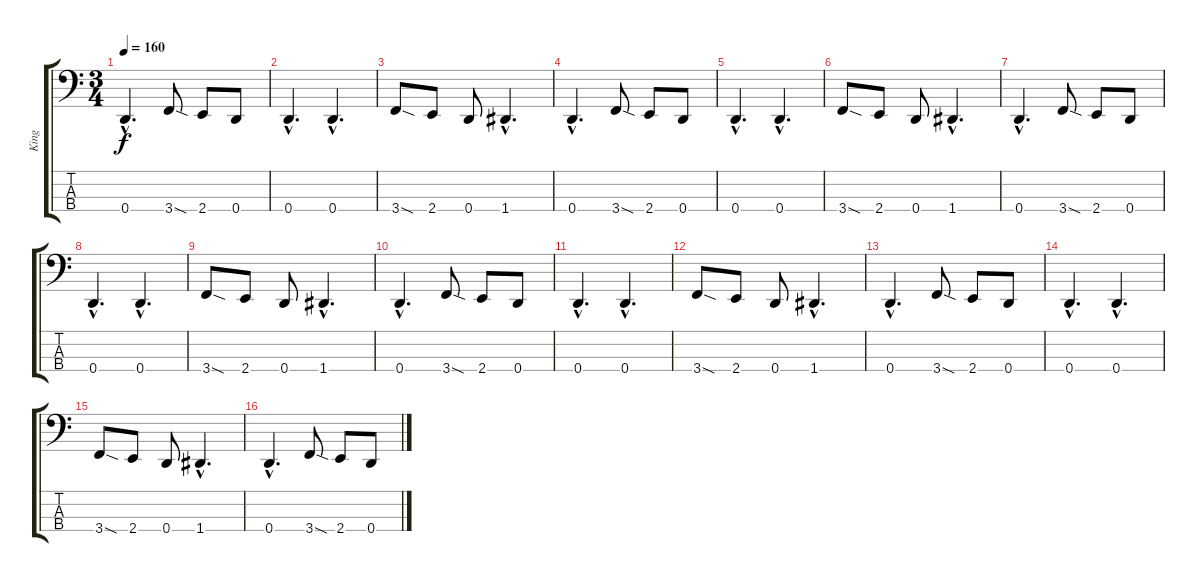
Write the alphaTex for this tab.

\track ("King" "King") {instrument electricbassfinger}
\staff {score tabs}
\tuning (F2 C2 G1 D1) {hide}
\ts (3 4)
\tempo 160
\clef f4
\ks c
0.4{hac}.4{d dy f} 3.4{sod}.8 2.4.8 0.4.8 |
0.4{hac}.4{d} 0.4{hac}.4{d} |
3.4{sod}.8 2.4.8 0.4.8 1.4{hac}.4{d} |
0.4{hac}.4{d volume 12} 3.4{sod}.8 2.4.8 0.4.8 |
0.4{hac}.4{d} 0.4{hac}.4{d} |
3.4{sod}.8 2.4.8 0.4.8 1.4{hac}.4{d} |
0.4{hac}.4{d} 3.4{sod}.8 2.4.8 0.4.8 |
0.4{hac}.4{d} 0.4{hac}.4{d} |
3.4{sod}.8 2.4.8 0.4.8 1.4{hac}.4{d} |
0.4{hac}.4{d volume 7} 3.4{sod}.8 2.4.8 0.4.8 |
0.4{hac}.4{d} 0.4{hac}.4{d} |
3.4{sod}.8 2.4.8 0.4.8 1.4{hac}.4{d} |
0.4{hac}.4{d} 3.4{sod}.8 2.4.8 0.4.8 |
0.4{hac}.4{d} 0.4{hac}.4{d} |
3.4{sod}.8 2.4.8 0.4.8 1.4{hac}.4{d} |
0.4{hac}.4{d volume 4} 3.4{sod}.8 2.4.8 0.4.8
